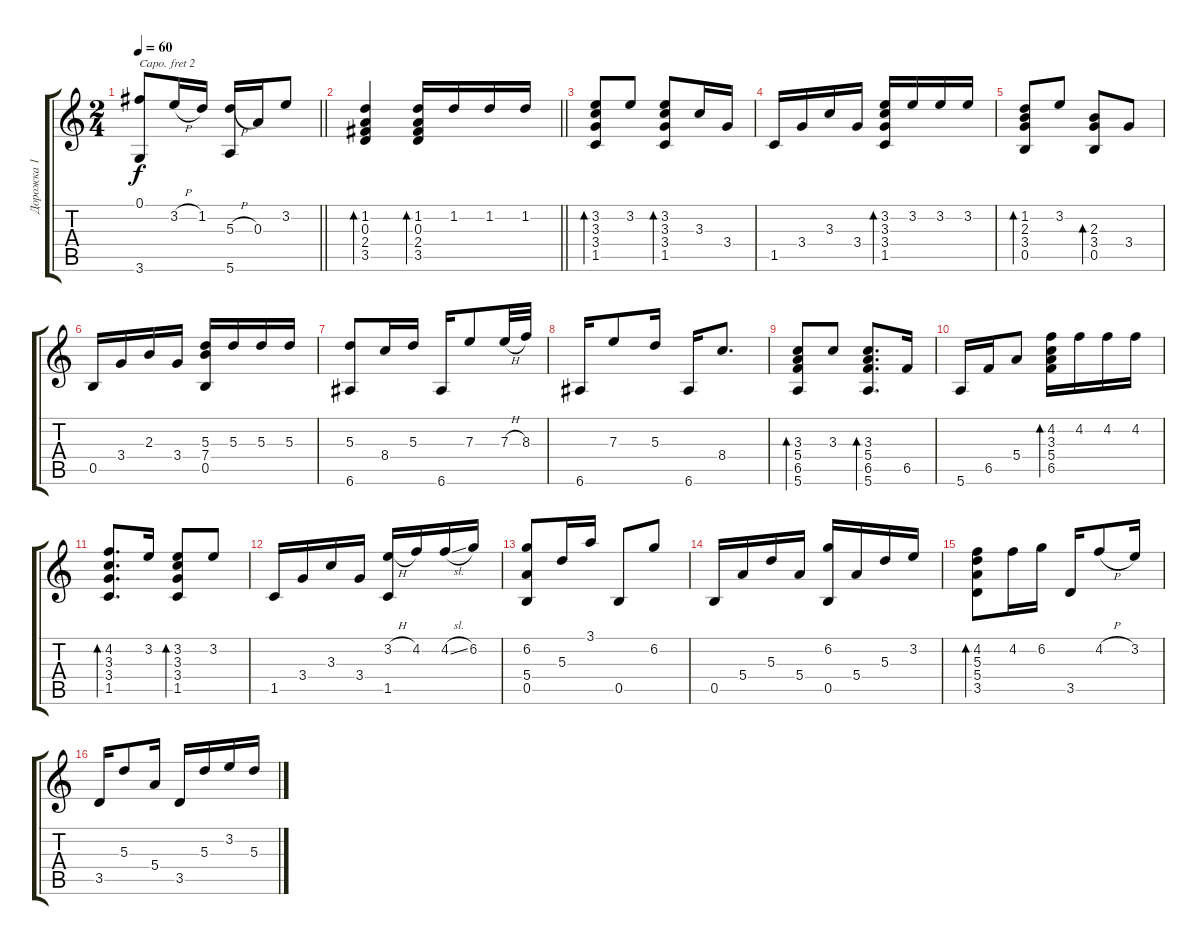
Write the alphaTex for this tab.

\track ("Дорожка 1" "Дорожка 1") {instrument acousticguitarsteel}
\staff {score tabs}
\capo 2
\tuning (E4 B3 G3 D3 A2 D2) {hide}
\ts (2 4)
\tempo 60
\clef g2
\barLineRight lightlight
\ks c
(0.1 3.6).8{dy f} 3.2{h}.16 1.2.16 (5.3{h} 5.6).16 0.3.16 3.2.8 |
\barLineRight lightlight
(1.2 0.3 2.4 3.5).4{bd 60} (1.2 0.3 2.4 3.5).16{bd 60} 1.2.16 1.2.16 1.2.16 |
\section ("" "")
(3.2 3.3 3.4 1.5).8{bd 60} 3.2.8 (3.2 3.3 3.4 1.5).8{bd 60} 3.3.16 3.4.16 |
1.5.16 3.4.16 3.3.16 3.4.16 (3.2 3.3 3.4 1.5).16{bd 60} 3.2.16 3.2.16 3.2.16 |
(1.2 2.3 3.4 0.5).8{bd 60} 3.2.8 (2.3 3.4 0.5).8{bd 60} 3.4.8 |
0.5.16 3.4.16 2.3.16 3.4.16 (5.3 7.4 0.5).16 5.3.16 5.3.16 5.3.16 |
(5.3 6.6).8 8.4.16 5.3.16 6.6.16 7.3.8 7.3{h}.32 8.3.32 |
6.6.16 7.3.8 5.3.16 6.6.16 8.4.8{d} |
(3.3 5.4 6.5 5.6).8{bd 60} 3.3.8 (3.3 5.4 6.5 5.6).8{d bd 60} 6.5.16 |
5.6.16 6.5.16 5.4.8 (4.2 3.3 5.4 6.5).16{bd 60} 4.2.16 4.2.16 4.2.16 |
(4.2 3.3 3.4 1.5).8{d bd 60} 3.2.16 (3.2 3.3 3.4 1.5).8{bd 60} 3.2.8 |
1.5.16 3.4.16 3.3.16 3.4.16 (3.2{h} 1.5).16 4.2.16 4.2{sl}.16 6.2.16 |
(6.2 5.4 0.5).8 5.3.16 3.1.16 0.5.8 6.2.8 |
0.5.16 5.4.16 5.3.16 5.4.16 (6.2 0.5).16 5.4.16 5.3.16 3.2.16 |
(4.2 5.3 5.4 3.5).8{bd 60} 4.2.16 6.2.16 3.5.16 4.2{h}.8 3.2.16 |
3.5.16 5.3.8 5.4.16 3.5.16 5.3.16 3.2.16 5.3.16
